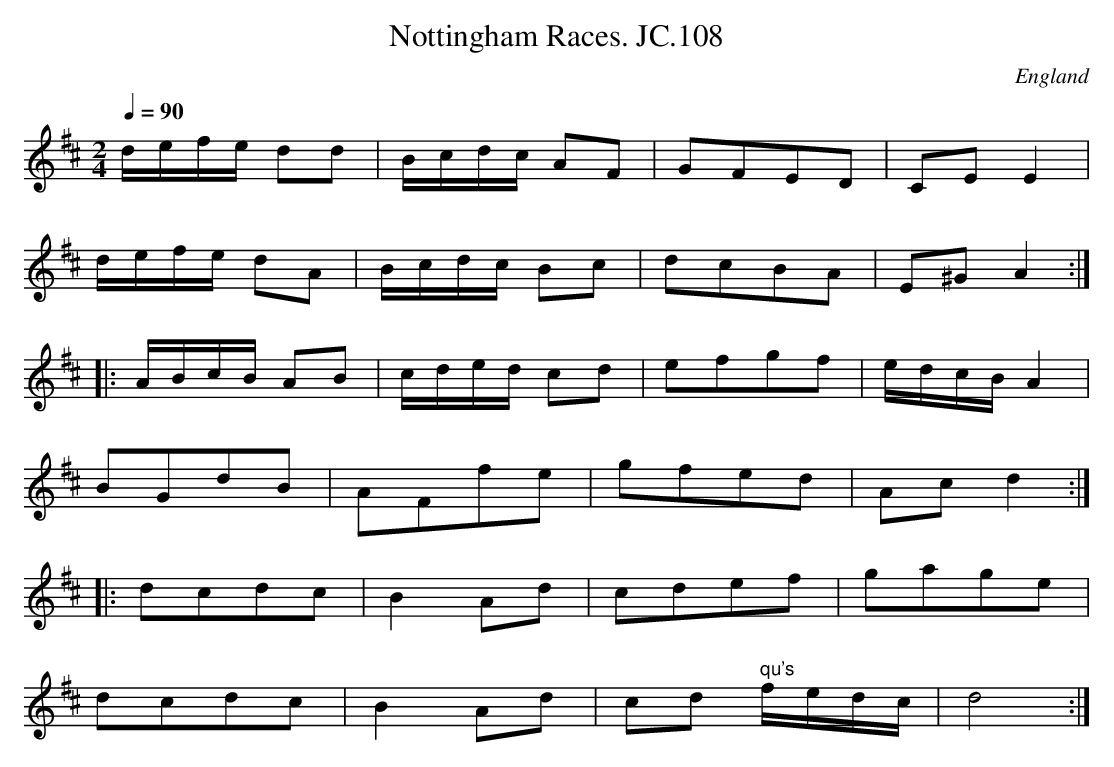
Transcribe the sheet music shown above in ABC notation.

X:1
T:Nottingham Races. JC.108
O:England
M:2/4
L:1/8
Q:1/4=90
K:D major
d/e/f/e/ dd|\
B/c/d/c/ AF|GFED|CEE2|!
d/e/f/e/ dA|B/c/d/c/ Bc|dcBA|E^GA2:|!
|:A/B/c/B/ AB|c/d/e/d/ cd|efgf|e/d/c/B/A2|!
BGdB|AFfe|gfed|Acd2:|!
|:dcdc|B2Ad|cdef|gage|!
dcdc|B2Ad|cd " qu's"f/e/d/c/|d4:|
